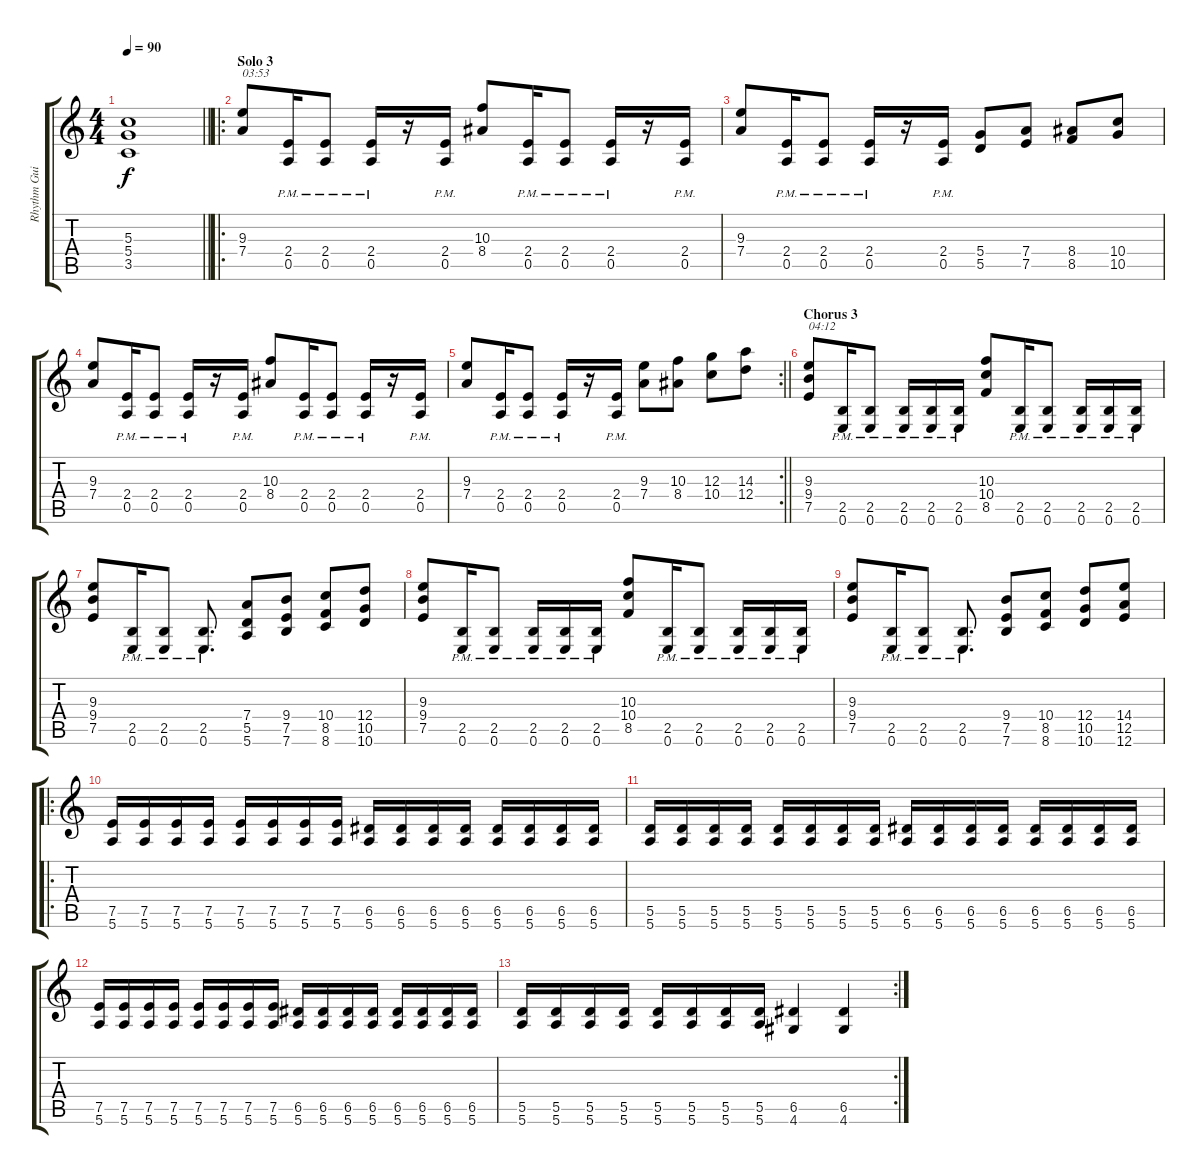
\track ("Rhythm Guitar" "Rhythm Gui") {instrument distortionguitar}
\staff {score tabs}
\tuning (E4 B3 G3 D3 A2 E2) {hide}
\ts (4 4)
\tempo 90
\clef g2
\barLineRight lightlight
\ks c
(5.3 5.4 3.5).1{dy f} |
\ro
\section ("" "Solo 3")
(9.3 7.4).8{txt "03:53"} (2.4 0.5{pm}).16 (2.4 0.5{pm}).8 (2.4 0.5{pm}).16 r.16 (2.4 0.5{pm}).16 (10.3 8.4).8 (2.4 0.5{pm}).16 (2.4 0.5{pm}).8 (2.4 0.5{pm}).16 r.16 (2.4 0.5{pm}).16 |
(9.3 7.4).8 (2.4 0.5{pm}).16 (2.4 0.5{pm}).8 (2.4 0.5{pm}).16 r.16 (2.4 0.5{pm}).16 (5.4 5.5).8 (7.4 7.5).8 (8.4 8.5).8 (10.4 10.5).8 |
(9.3 7.4).8 (2.4 0.5{pm}).16 (2.4 0.5{pm}).8 (2.4 0.5{pm}).16 r.16 (2.4 0.5{pm}).16 (10.3 8.4).8 (2.4 0.5{pm}).16 (2.4 0.5{pm}).8 (2.4 0.5{pm}).16 r.16 (2.4{pm} 0.5).16 |
\rc 2
\barLineRight lightlight
(9.3 7.4).8 (2.4 0.5{pm}).16 (2.4 0.5{pm}).8 (2.4 0.5{pm}).16 r.16 (2.4{pm} 0.5).16 (9.3 7.4).8 (10.3 8.4).8 (12.3 10.4).8 (14.3 12.4).8 |
\section ("" "Chorus 3")
(9.3 9.4 7.5).8{txt "04:12"} (2.5{pm} 0.6{pm}).16 (2.5{pm} 0.6{pm}).8 (2.5{pm} 0.6{pm}).16 (2.5{pm} 0.6{pm}).16 (2.5 0.6{pm}).16 (10.3 10.4 8.5).8 (2.5{pm} 0.6{pm}).16 (2.5{pm} 0.6{pm}).8 (2.5{pm} 0.6{pm}).16 (2.5{pm} 0.6{pm}).16 (2.5{pm} 0.6).16 |
(9.3 9.4 7.5).8 (2.5{pm} 0.6{pm}).16 (2.5{pm} 0.6{pm}).8 (2.5{pm} 0.6{pm}).8{d} (7.4 5.5 5.6).8 (9.4 7.5 7.6).8 (10.4 8.5 8.6).8 (12.4 10.5 10.6).8 |
(9.3 9.4 7.5).8 (2.5{pm} 0.6{pm}).16 (2.5{pm} 0.6{pm}).8 (2.5{pm} 0.6{pm}).16 (2.5{pm} 0.6{pm}).16 (2.5 0.6{pm}).16 (10.3 10.4 8.5).8 (2.5{pm} 0.6{pm}).16 (2.5{pm} 0.6{pm}).8 (2.5{pm} 0.6{pm}).16 (2.5{pm} 0.6{pm}).16 (2.5{pm} 0.6).16 |
(9.3 9.4 7.5).8 (2.5{pm} 0.6{pm}).16 (2.5{pm} 0.6{pm}).8 (2.5{pm} 0.6{pm}).8{d} (9.4 7.5 7.6).8 (10.4 8.5 8.6).8 (12.4 10.5 10.6).8 (14.4 12.5 12.6).8 |
\ro
(7.5 5.6).16 (7.5 5.6).16 (7.5 5.6).16 (7.5 5.6).16 (7.5 5.6).16 (7.5 5.6).16 (7.5 5.6).16 (7.5 5.6).16 (6.5 5.6).16 (6.5 5.6).16 (6.5 5.6).16 (6.5 5.6).16 (6.5 5.6).16 (6.5 5.6).16 (6.5 5.6).16 (6.5 5.6).16 |
(5.5 5.6).16 (5.5 5.6).16 (5.5 5.6).16 (5.5 5.6).16 (5.5 5.6).16 (5.5 5.6).16 (5.5 5.6).16 (5.5 5.6).16 (6.5 5.6).16 (6.5 5.6).16 (6.5 5.6).16 (6.5 5.6).16 (6.5 5.6).16 (6.5 5.6).16 (6.5 5.6).16 (6.5 5.6).16 |
(7.5 5.6).16 (7.5 5.6).16 (7.5 5.6).16 (7.5 5.6).16 (7.5 5.6).16 (7.5 5.6).16 (7.5 5.6).16 (7.5 5.6).16 (6.5 5.6).16 (6.5 5.6).16 (6.5 5.6).16 (6.5 5.6).16 (6.5 5.6).16 (6.5 5.6).16 (6.5 5.6).16 (6.5 5.6).16 |
\rc 2
(5.5 5.6).16 (5.5 5.6).16 (5.5 5.6).16 (5.5 5.6).16 (5.5 5.6).16 (5.5 5.6).16 (5.5 5.6).16 (5.5 5.6).16 (6.5 4.6).4 (6.5 4.6).4
